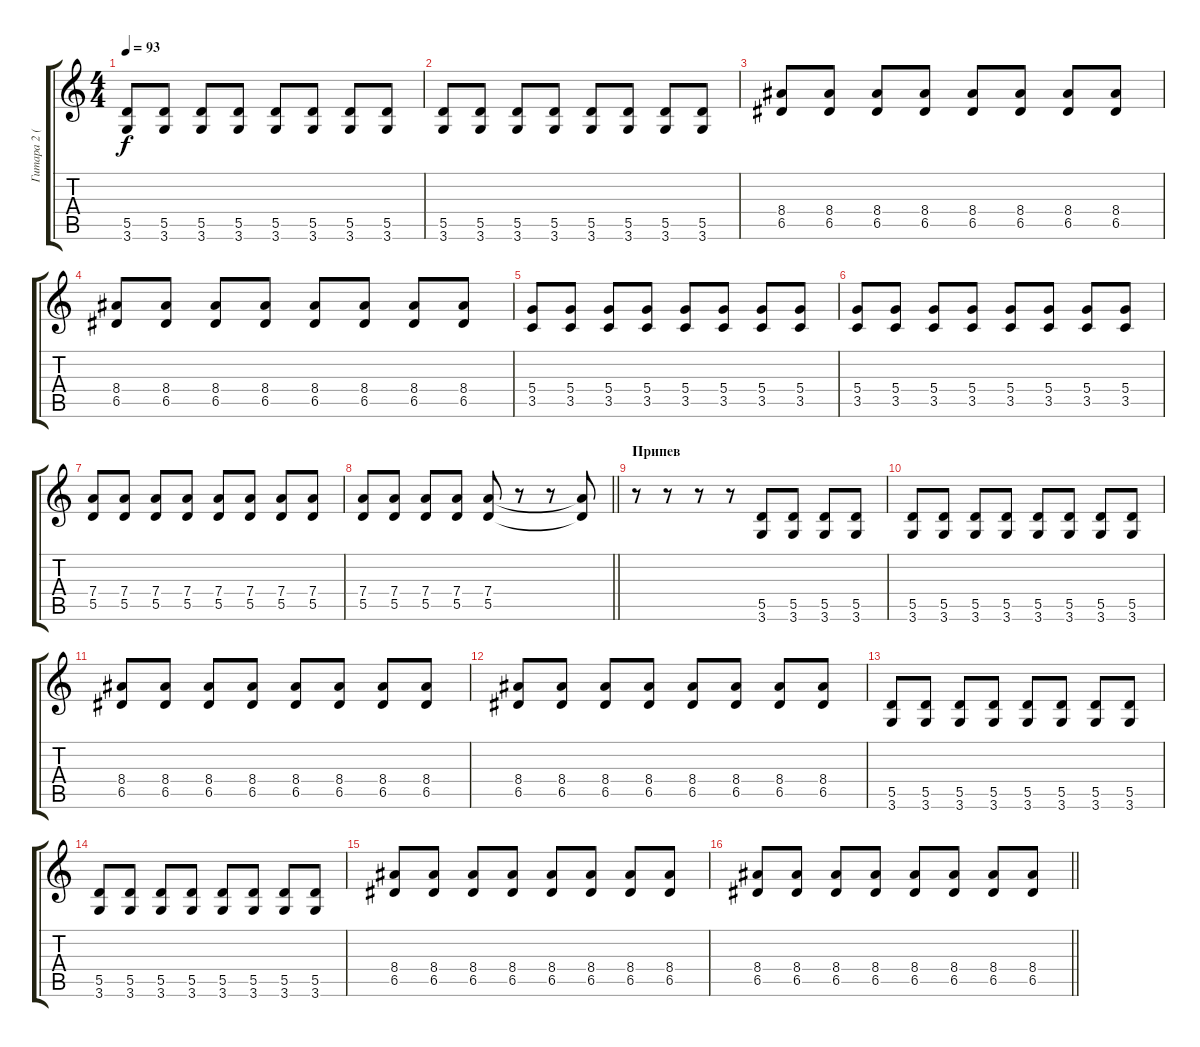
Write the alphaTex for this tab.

\track ("Гитара 2 (ритм)" "Гитара 2 (") {instrument distortionguitar}
\staff {score tabs}
\tuning (E4 B3 G3 D3 A2 E2) {hide}
\ts (4 4)
\tempo 93
\clef g2
\ks c
(5.5 3.6).8{dy f} (5.5 3.6).8 (5.5 3.6).8 (5.5 3.6).8 (5.5 3.6).8 (5.5 3.6).8 (5.5 3.6).8 (5.5 3.6).8 |
(5.5 3.6).8 (5.5 3.6).8 (5.5 3.6).8 (5.5 3.6).8 (5.5 3.6).8 (5.5 3.6).8 (5.5 3.6).8 (5.5 3.6).8 |
(8.4 6.5).8 (8.4 6.5).8 (8.4 6.5).8 (8.4 6.5).8 (8.4 6.5).8 (8.4 6.5).8 (8.4 6.5).8 (8.4 6.5).8 |
(8.4 6.5).8 (8.4 6.5).8 (8.4 6.5).8 (8.4 6.5).8 (8.4 6.5).8 (8.4 6.5).8 (8.4 6.5).8 (8.4 6.5).8 |
(5.4 3.5).8 (5.4 3.5).8 (5.4 3.5).8 (5.4 3.5).8 (5.4 3.5).8 (5.4 3.5).8 (5.4 3.5).8 (5.4 3.5).8 |
(5.4 3.5).8 (5.4 3.5).8 (5.4 3.5).8 (5.4 3.5).8 (5.4 3.5).8 (5.4 3.5).8 (5.4 3.5).8 (5.4 3.5).8 |
(7.4 5.5).8 (7.4 5.5).8 (7.4 5.5).8 (7.4 5.5).8 (7.4 5.5).8 (7.4 5.5).8 (7.4 5.5).8 (7.4 5.5).8 |
\barLineRight lightlight
(7.4 5.5).8 (7.4 5.5).8 (7.4 5.5).8 (7.4 5.5).8 (7.4 5.5).8 r.8 r.8 (7.4{t} 5.5{t}).8 |
\section ("" "Припев")
r.8{volume 13} r.8 r.8 r.8 (5.5 3.6).8 (5.5 3.6).8 (5.5 3.6).8 (5.5 3.6).8 |
(5.5 3.6).8 (5.5 3.6).8 (5.5 3.6).8 (5.5 3.6).8 (5.5 3.6).8 (5.5 3.6).8 (5.5 3.6).8 (5.5 3.6).8 |
(8.4 6.5).8 (8.4 6.5).8 (8.4 6.5).8 (8.4 6.5).8 (8.4 6.5).8 (8.4 6.5).8 (8.4 6.5).8 (8.4 6.5).8 |
(8.4 6.5).8 (8.4 6.5).8 (8.4 6.5).8 (8.4 6.5).8 (8.4 6.5).8 (8.4 6.5).8 (8.4 6.5).8 (8.4 6.5).8 |
(5.5 3.6).8 (5.5 3.6).8 (5.5 3.6).8 (5.5 3.6).8 (5.5 3.6).8 (5.5 3.6).8 (5.5 3.6).8 (5.5 3.6).8 |
(5.5 3.6).8 (5.5 3.6).8 (5.5 3.6).8 (5.5 3.6).8 (5.5 3.6).8 (5.5 3.6).8 (5.5 3.6).8 (5.5 3.6).8 |
(8.4 6.5).8 (8.4 6.5).8 (8.4 6.5).8 (8.4 6.5).8 (8.4 6.5).8 (8.4 6.5).8 (8.4 6.5).8 (8.4 6.5).8 |
\barLineRight lightlight
(8.4 6.5).8 (8.4 6.5).8 (8.4 6.5).8 (8.4 6.5).8 (8.4 6.5).8 (8.4 6.5).8 (8.4 6.5).8 (8.4 6.5).8
